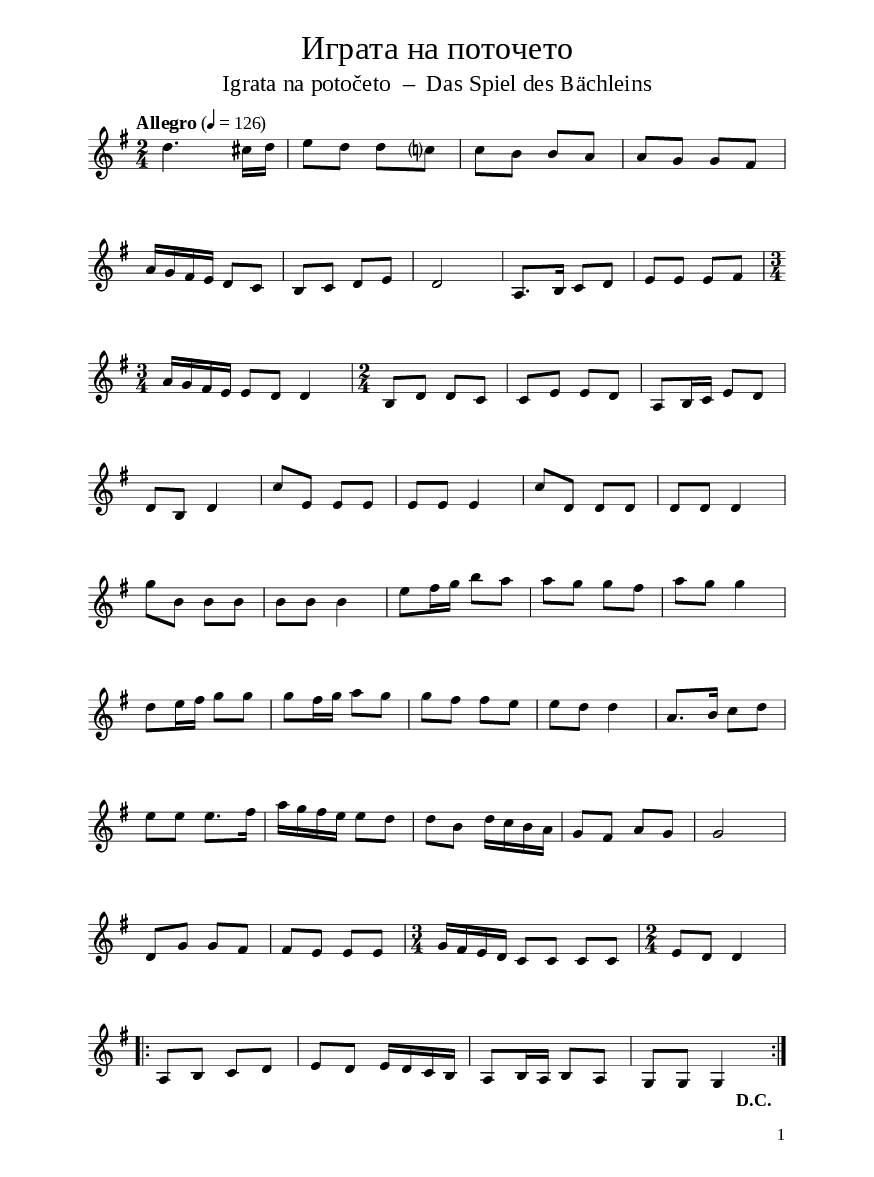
\version "2.24.4"

% include paper part and global functions
\include "include/globals.ily"

\bookpart {
  \label #'ref172
  \tocItem \markup "Играта на поточето – Igrata na potočeto"
  \include "include/bookpart-paper.ily"

  \score {
    \include "include/score-layout.ily"

    \new Voice \absolute {
      \clef treble
      \key g \major
      \time 2/4
      \tempoFunc "Allegro" 4 "126"
      %\autoBeamOff
      d''4. cis''16 d''16 | % 2
      e''8 d''8 d''8 c''?8 | % 3
      c''8 b'8 b'8 a'8 | % 4
      a'8 g'8 g'8 fis'8 \break | % 5
      a'16 g'16 fis'16 e'16 d'8 c'8 | % 6
      b8 c'8 d'8 e'8 | % 7
      d'2 | % 8
      a8. b16 c'8 d'8 | % 9
      e'8 e'8 e'8 fis'8 \break

      \time 3/4  a'16 g'16 fis'16 e'16 e'8 d'8 d'4 | % 11
      \time 2/4  b8 d'8 d'8 c'8 | % 12
      c'8 e'8 e'8 d'8 | % 13
      a8 b16 c'16 e'8 d'8 \break | % 14
      d'8 b8 d'4 | % 15
      c''8 e'8 e'8 e'8 | % 16
      e'8 e'8 e'4 | % 17
      c''8 d'8 d'8 d'8 | % 18
      d'8 d'8 d'4 \break | % 19
      g''8 b'8 b'8 b'8 |
      b'8 b'8 b'4 | % 21
      e''8 fis''16 g''16 b''8 a''8 | % 22
      a''8 g''8 g''8 fis''8 | % 23
      a''8 g''8 g''4 \break | % 24
      d''8 e''16 fis''16 g''8 g''8 | % 25
      g''8 fis''16 g''16 a''8 g''8 | % 26
      g''8 fis''8 fis''8 e''8 | % 27
      e''8 d''8 d''4 | % 28
      a'8. b'16 c''8 d''8 \break | % 29
      e''8 e''8 e''8. fis''16 |
      a''16 g''16 fis''16 e''16 e''8 d''8 | % 31
      d''8 b'8 d''16 c''16 b'16 a'16 | % 32
      g'8 fis'8 a'8 g'8 | % 33
      g'2 \break | % 34
      d'8 g'8 g'8 fis'8 | % 35
      fis'8 e'8 e'8 e'8 | % 36
      \time 3/4  g'16 fis'16 e'16 d'16 \autoBeamOff c'8 [c'8] c'8 [c'8] | \autoBeamOn % 37
      \time 2/4  e'8 d'8 d'4 \break | % 38
      \bar ".|:-|"
      a8 b8 c'8 d'8 | % 39
      e'8 d'8 e'16 d'16 c'16 b16 |
      a8 b16 a16 b8 a8 | % 41
      g8 g8 g4
      \bar ":|."
    }

    %\addlyrics {}
    %\addlyrics {}

    \header {
      title = \titleFunc "Играта на поточето" "Igrata na potočeto  –  Das Spiel des Bächleins"
    }

    \midi{}

  } % score

  %\markup \empty-one
  \markup \dc-one "D.C."

  % include foreign translation(s) of the song
  % \include "../../lyrics/de/000_empty_template_lyrics_de.ly"

} % bookpart

% Più mosso
%
